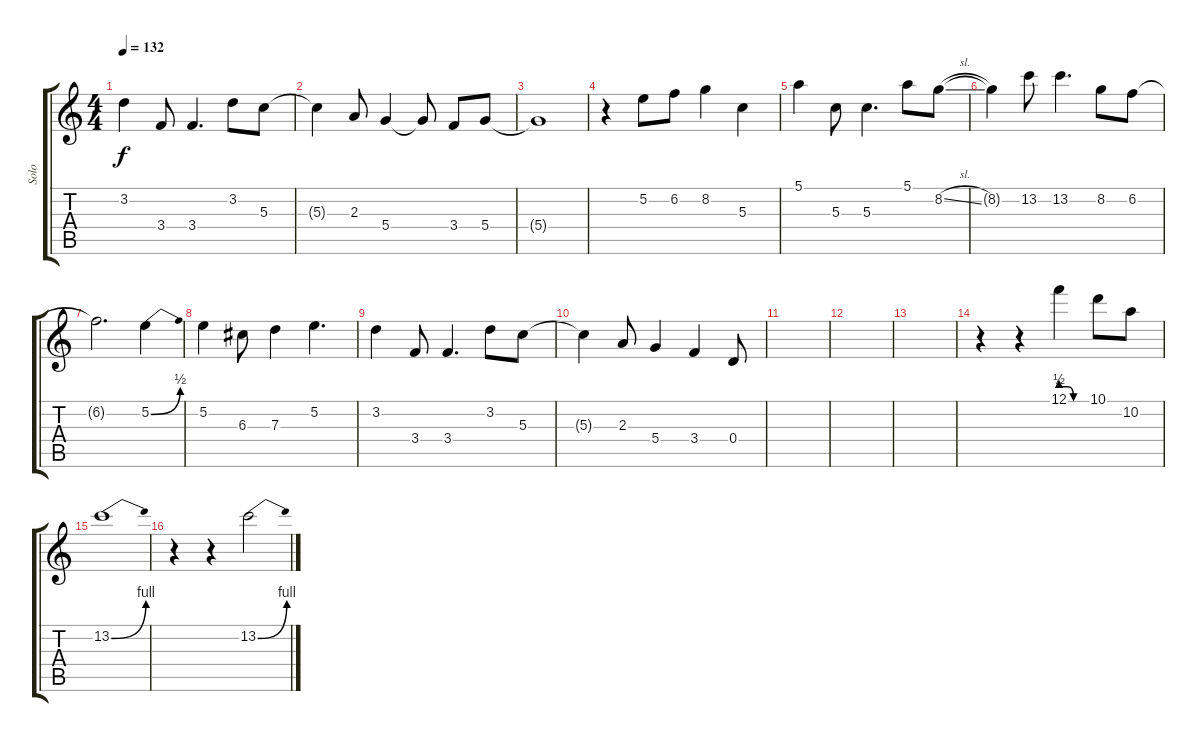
\track ("Solo" "Solo") {instrument electricguitarclean}
\staff {score tabs}
\tuning (E4 B3 G3 D3 A2 E2) {hide}
\ts (4 4)
\tempo 132
\clef g2
\ks c
3.2.4{dy f} 3.4.8 3.4.4{d} 3.2.8 5.3.8 |
5.3{t}.4 2.3.8 5.4.4 5.4{t}.8 3.4.8 5.4.8 |
5.4{t}.1 |
r.4 5.2.8 6.2.8 8.2.4 5.3.4 |
5.1.4 5.3.8 5.3.4{d} 5.1.8 8.2{sl}.8 |
8.2{t}.4 13.2.8 13.2.4{d} 8.2.8 6.2.8 |
6.2{t}.2{d} 5.2{be (bend 0 0 60 2)}.4 |
5.2.4 6.3.8 7.3.4 5.2.4{d} |
3.2.4 3.4.8 3.4.4{d} 3.2.8 5.3.8 |
5.3{t}.4 2.3.8 5.4.4 3.4.4 0.4.8 |
|
|
|
r.4 r.4 12.1{be (custom 0 2 15 2 30 0 60 0)}.4 10.1.8 10.2.8 |
13.2{be (bend 0 0 60 4)}.1 |
r.4 r.4 13.2{be (bend 0 0 60 4)}.2
